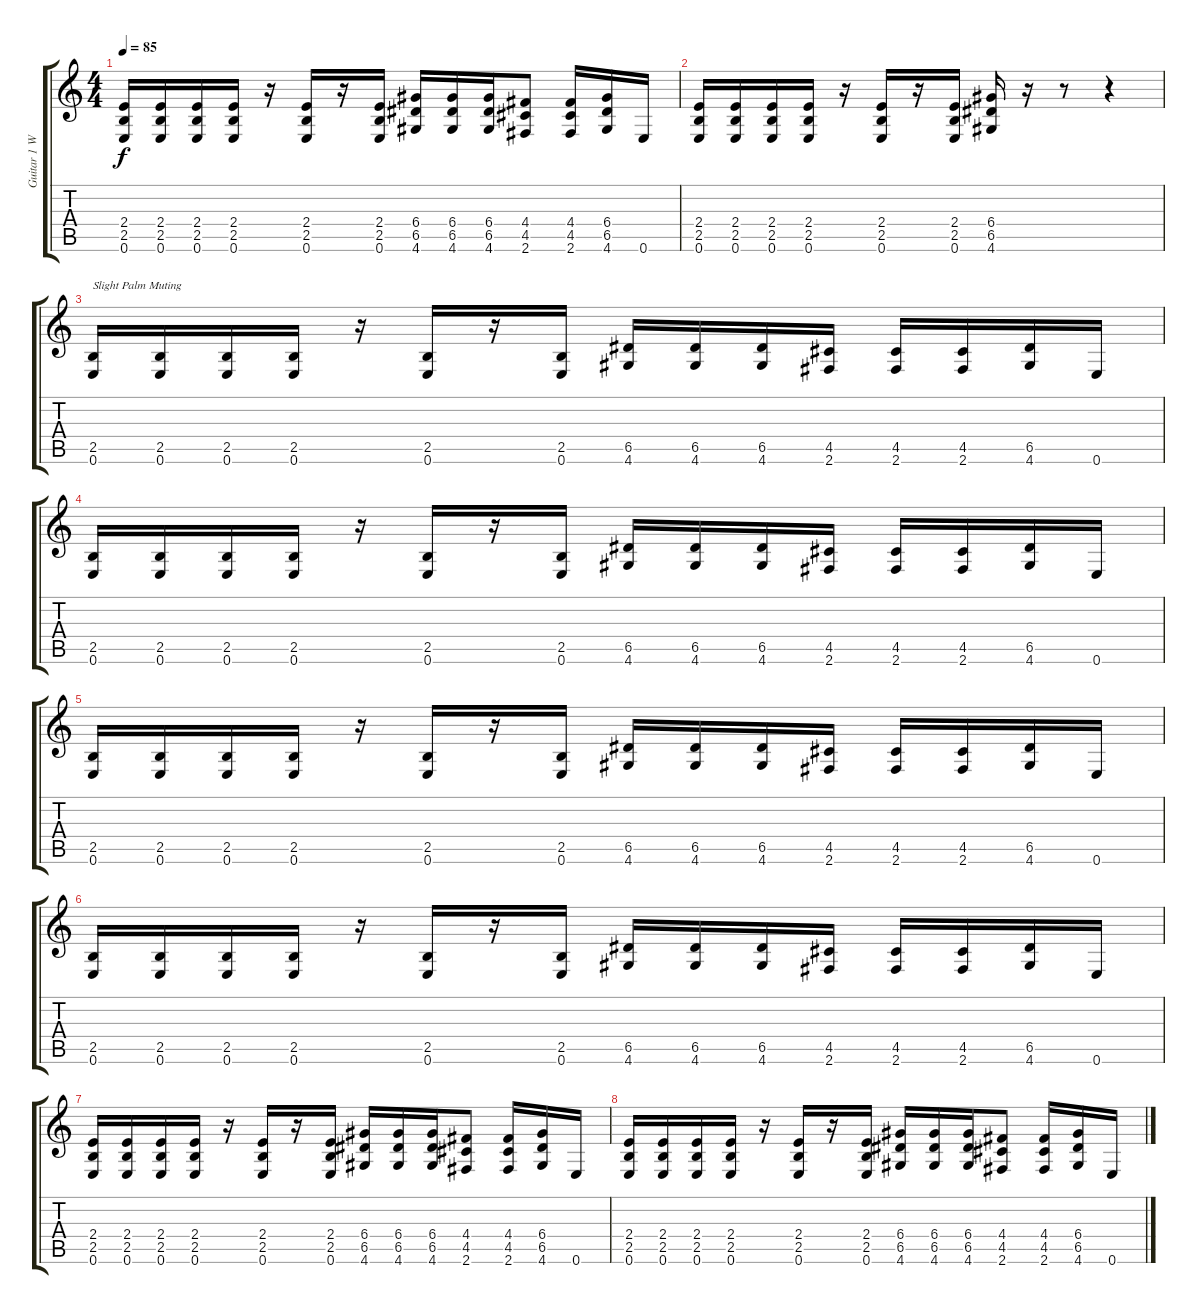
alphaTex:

\track ("Guitar 1 Wah" "Guitar 1 W") {instrument distortionguitar}
\staff {score tabs}
\tuning (E4 B3 G3 D3 A2 E2) {hide}
\ts (4 4)
\tempo 85
\clef g2
\ks c
(2.4 2.5 0.6).16{dy f} (2.4 2.5 0.6).16 (2.4 2.5 0.6).16 (2.4 2.5 0.6).16 r.16 (2.4 2.5 0.6).16 r.16 (2.4 2.5 0.6).16 (6.4 6.5 4.6).16 (6.4 6.5 4.6).16 (6.4 6.5 4.6).16 (4.4 4.5 2.6).8 (4.4 4.5 2.6).16 (6.4 6.5 4.6).16 0.6.16 |
(2.4 2.5 0.6).16 (2.4 2.5 0.6).16 (2.4 2.5 0.6).16 (2.4 2.5 0.6).16 r.16 (2.4 2.5 0.6).16 r.16 (2.4 2.5 0.6).16 (6.4 6.5 4.6).16 r.16 r.8 r.4 |
(2.5 0.6).16{txt "Slight Palm Muting"} (2.5 0.6).16 (2.5 0.6).16 (2.5 0.6).16 r.16 (2.5 0.6).16 r.16 (2.5 0.6).16 (6.5 4.6).16 (6.5 4.6).16 (6.5 4.6).16 (4.5 2.6).16 (4.5 2.6).16 (4.5 2.6).16 (6.5 4.6).16 0.6.16 |
(2.5 0.6).16 (2.5 0.6).16 (2.5 0.6).16 (2.5 0.6).16 r.16 (2.5 0.6).16 r.16 (2.5 0.6).16 (6.5 4.6).16 (6.5 4.6).16 (6.5 4.6).16 (4.5 2.6).16 (4.5 2.6).16 (4.5 2.6).16 (6.5 4.6).16 0.6.16 |
(2.5 0.6).16 (2.5 0.6).16 (2.5 0.6).16 (2.5 0.6).16 r.16 (2.5 0.6).16 r.16 (2.5 0.6).16 (6.5 4.6).16 (6.5 4.6).16 (6.5 4.6).16 (4.5 2.6).16 (4.5 2.6).16 (4.5 2.6).16 (6.5 4.6).16 0.6.16 |
(2.5 0.6).16 (2.5 0.6).16 (2.5 0.6).16 (2.5 0.6).16 r.16 (2.5 0.6).16 r.16 (2.5 0.6).16 (6.5 4.6).16 (6.5 4.6).16 (6.5 4.6).16 (4.5 2.6).16 (4.5 2.6).16 (4.5 2.6).16 (6.5 4.6).16 0.6.16 |
(2.4 2.5 0.6).16 (2.4 2.5 0.6).16 (2.4 2.5 0.6).16 (2.4 2.5 0.6).16 r.16 (2.4 2.5 0.6).16 r.16 (2.4 2.5 0.6).16 (6.4 6.5 4.6).16 (6.4 6.5 4.6).16 (6.4 6.5 4.6).16 (4.4 4.5 2.6).8 (4.4 4.5 2.6).16 (6.4 6.5 4.6).16 0.6.16 |
(2.4 2.5 0.6).16 (2.4 2.5 0.6).16 (2.4 2.5 0.6).16 (2.4 2.5 0.6).16 r.16 (2.4 2.5 0.6).16 r.16 (2.4 2.5 0.6).16 (6.4 6.5 4.6).16 (6.4 6.5 4.6).16 (6.4 6.5 4.6).16 (4.4 4.5 2.6).8 (4.4 4.5 2.6).16 (6.4 6.5 4.6).16 0.6.16
